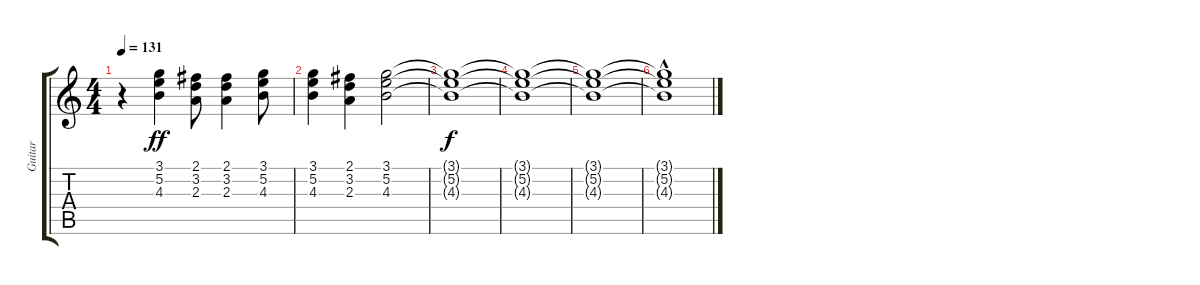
\track ("Guitar" "Guitar") {instrument electricguitarclean}
\staff {score tabs}
\tuning (E4 B3 G3 D3 A2 E2) {hide}
\ts (4 4)
\tempo 131
\clef g2
\ks c
r.4{dy ff} (3.1 5.2 4.3).4 (2.1 3.2 2.3).8 (2.1 3.2 2.3).4 (3.1 5.2 4.3).8 |
(3.1 5.2 4.3).4 (2.1 3.2 2.3).4 (3.1 5.2 4.3).2 |
(3.1{t} 5.2{t} 4.3{t}).1{dy f} |
(3.1{t} 5.2{t} 4.3{t}).1 |
(3.1{t} 5.2{t} 4.3{t}).1 |
(3.1{t} 5.2{t} 4.3{hac t}).1
